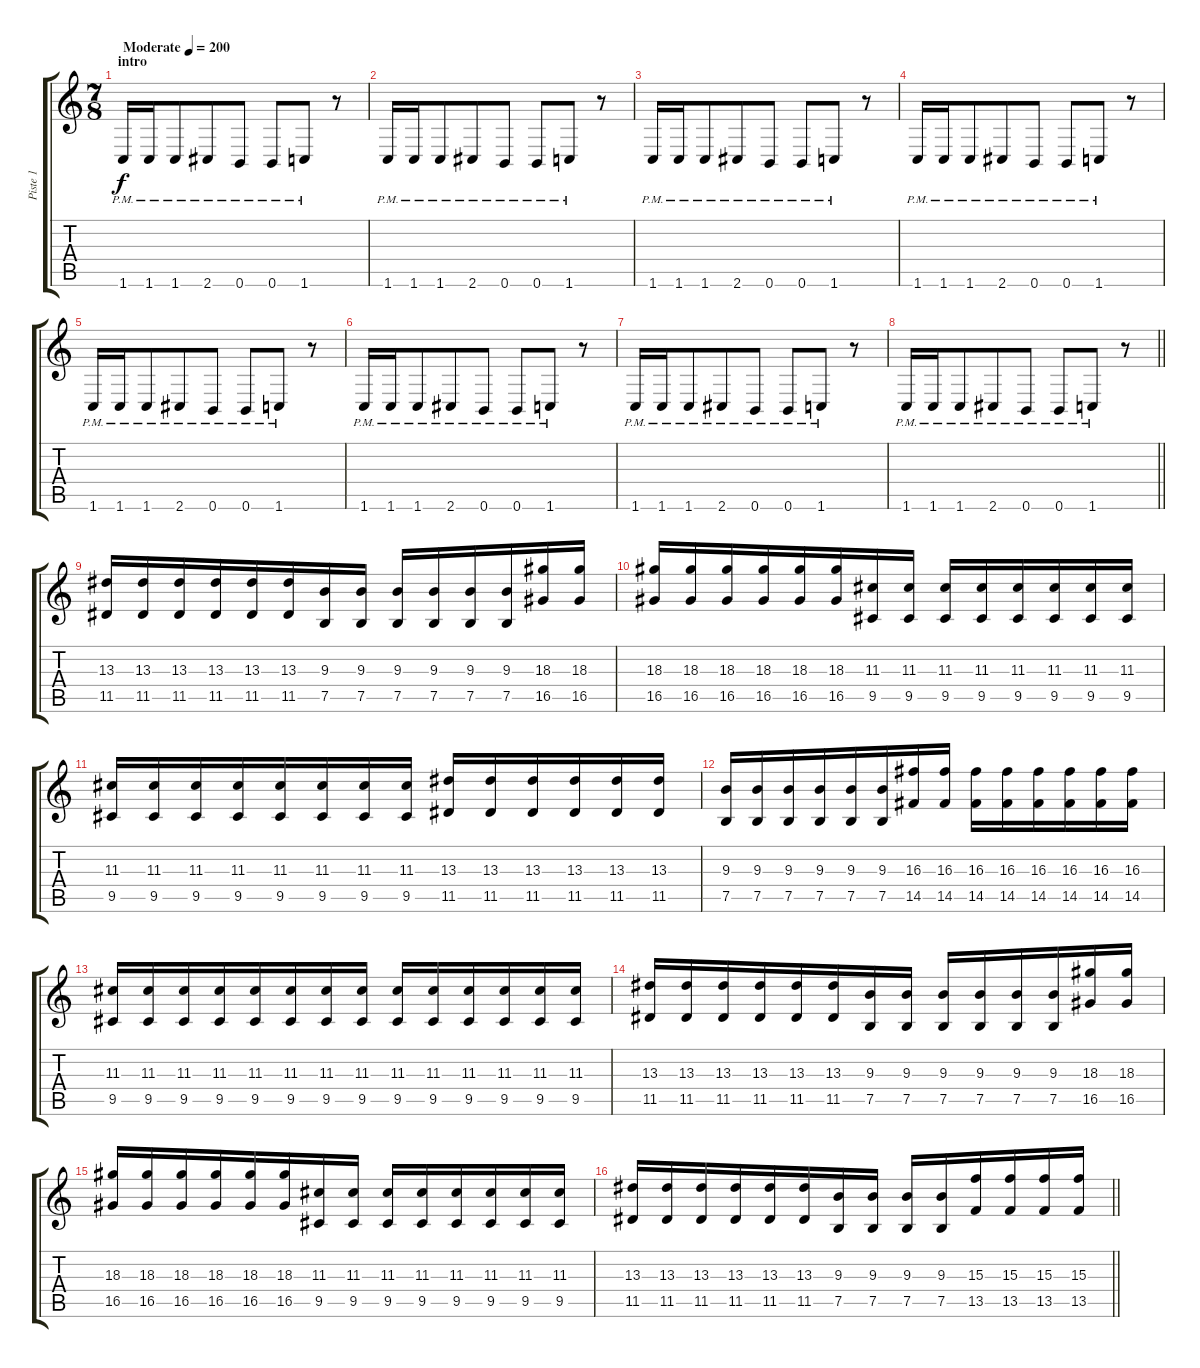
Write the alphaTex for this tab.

\track ("Piste 1" "Piste 1") {instrument distortionguitar}
\staff {score tabs}
\tuning (B3 Gb3 D3 A2 E2 B1) {hide}
\ts (7 8)
\section ("" "intro")
\tempo (200 "Moderate")
\clef g2
\ks c
1.6{pm}.16{dy f instrument distortionguitar} 1.6{pm}.16 1.6{pm}.8 2.6{pm}.8 0.6{pm}.8 0.6{pm}.8 1.6{pm}.8 r.8 |
1.6{pm}.16 1.6{pm}.16 1.6{pm}.8 2.6{pm}.8 0.6{pm}.8 0.6{pm}.8 1.6{pm}.8 r.8 |
1.6{pm}.16 1.6{pm}.16 1.6{pm}.8 2.6{pm}.8 0.6{pm}.8 0.6{pm}.8 1.6{pm}.8 r.8 |
1.6{pm}.16 1.6{pm}.16 1.6{pm}.8 2.6{pm}.8 0.6{pm}.8 0.6{pm}.8 1.6{pm}.8 r.8 |
1.6{pm}.16 1.6{pm}.16 1.6{pm}.8 2.6{pm}.8 0.6{pm}.8 0.6{pm}.8 1.6{pm}.8 r.8 |
1.6{pm}.16 1.6{pm}.16 1.6{pm}.8 2.6{pm}.8 0.6{pm}.8 0.6{pm}.8 1.6{pm}.8 r.8 |
1.6{pm}.16 1.6{pm}.16 1.6{pm}.8 2.6{pm}.8 0.6{pm}.8 0.6{pm}.8 1.6{pm}.8 r.8 |
\barLineRight lightlight
1.6{pm}.16 1.6{pm}.16 1.6{pm}.8 2.6{pm}.8 0.6{pm}.8 0.6{pm}.8 1.6{pm}.8 r.8 |
(13.3 11.5).16{volume 10 balance 8} (13.3 11.5).16 (13.3 11.5).16 (13.3 11.5).16 (13.3 11.5).16 (13.3 11.5).16 (9.3 7.5).16 (9.3 7.5).16 (9.3 7.5).16 (9.3 7.5).16 (9.3 7.5).16 (9.3 7.5).16 (18.3 16.5).16 (18.3 16.5).16 |
(18.3 16.5).16 (18.3 16.5).16 (18.3 16.5).16 (18.3 16.5).16 (18.3 16.5).16 (18.3 16.5).16 (11.3 9.5).16 (11.3 9.5).16 (11.3 9.5).16 (11.3 9.5).16 (11.3 9.5).16 (11.3 9.5).16 (11.3 9.5).16 (11.3 9.5).16 |
(11.3 9.5).16 (11.3 9.5).16 (11.3 9.5).16 (11.3 9.5).16 (11.3 9.5).16 (11.3 9.5).16 (11.3 9.5).16 (11.3 9.5).16 (13.3 11.5).16 (13.3 11.5).16 (13.3 11.5).16 (13.3 11.5).16 (13.3 11.5).16 (13.3 11.5).16 |
(9.3 7.5).16 (9.3 7.5).16 (9.3 7.5).16 (9.3 7.5).16 (9.3 7.5).16 (9.3 7.5).16 (16.3 14.5).16 (16.3 14.5).16 (16.3 14.5).16 (16.3 14.5).16 (16.3 14.5).16 (16.3 14.5).16 (16.3 14.5).16 (16.3 14.5).16 |
(11.3 9.5).16 (11.3 9.5).16 (11.3 9.5).16 (11.3 9.5).16 (11.3 9.5).16 (11.3 9.5).16 (11.3 9.5).16 (11.3 9.5).16 (11.3 9.5).16 (11.3 9.5).16 (11.3 9.5).16 (11.3 9.5).16 (11.3 9.5).16 (11.3 9.5).16 |
(13.3 11.5).16 (13.3 11.5).16 (13.3 11.5).16 (13.3 11.5).16 (13.3 11.5).16 (13.3 11.5).16 (9.3 7.5).16 (9.3 7.5).16 (9.3 7.5).16 (9.3 7.5).16 (9.3 7.5).16 (9.3 7.5).16 (18.3 16.5).16 (18.3 16.5).16 |
(18.3 16.5).16 (18.3 16.5).16 (18.3 16.5).16 (18.3 16.5).16 (18.3 16.5).16 (18.3 16.5).16 (11.3 9.5).16 (11.3 9.5).16 (11.3 9.5).16 (11.3 9.5).16 (11.3 9.5).16 (11.3 9.5).16 (11.3 9.5).16 (11.3 9.5).16 |
\barLineRight lightlight
(13.3 11.5).16 (13.3 11.5).16 (13.3 11.5).16 (13.3 11.5).16 (13.3 11.5).16 (13.3 11.5).16 (9.3 7.5).16 (9.3 7.5).16 (9.3 7.5).16 (9.3 7.5).16 (15.3 13.5).16 (15.3 13.5).16 (15.3 13.5).16 (15.3 13.5).16
